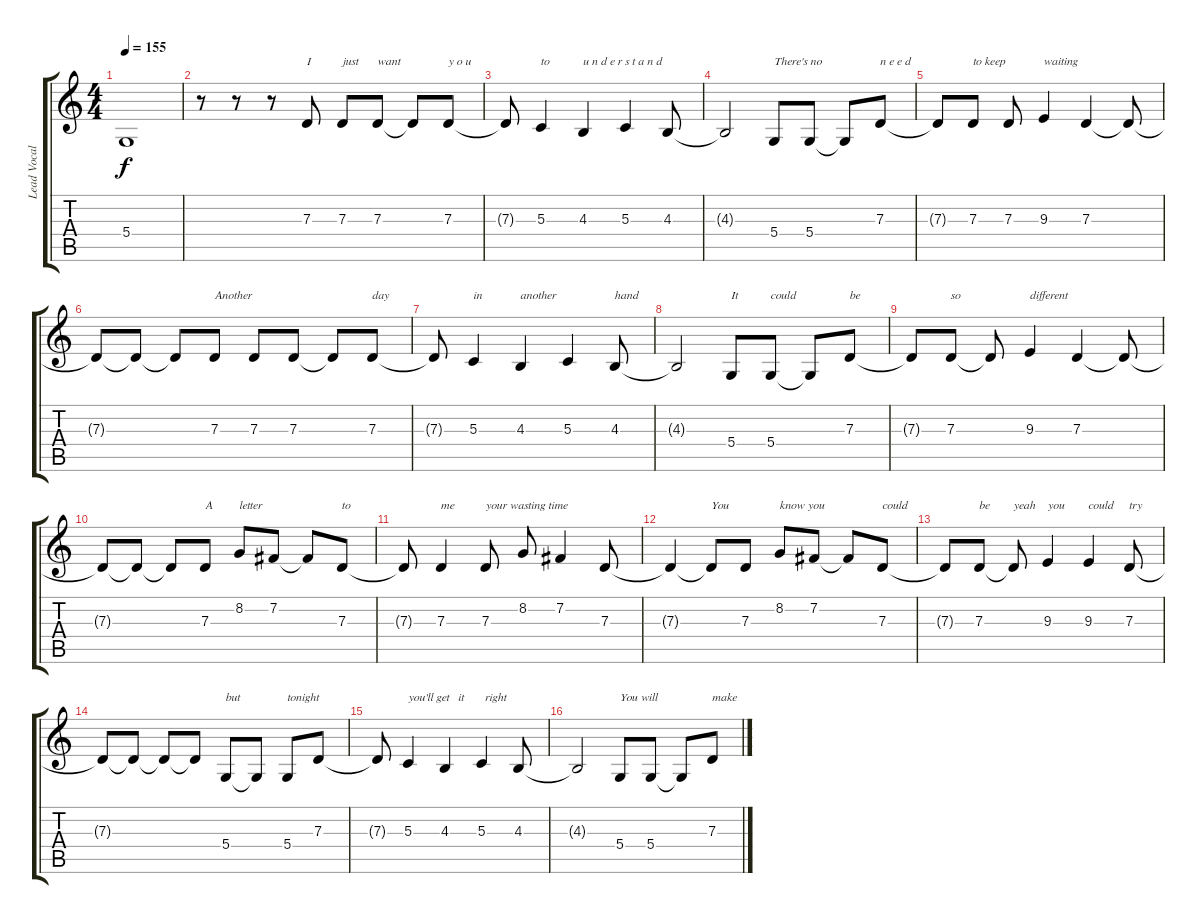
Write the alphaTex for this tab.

\track ("Lead Vocal" "Lead Vocal") {instrument oboe}
\staff {score tabs}
\tuning (E4 B3 G3 D3 A2 E2) {hide}
\ts (4 4)
\tempo 155
\clef g2
\ks c
5.4{t}.1{dy f} |
r.8 r.8 r.8 7.3.8{txt "I"} 7.3.8{txt "just"} 7.3.8{txt "want"} 7.3{t}.8 7.3.8{txt "y o u"} |
7.3{t}.8 5.3.4{txt "to"} 4.3.4{txt "u n d e r s t a n d"} 5.3.4 4.3.8 |
4.3{t}.2 5.4.8{txt "There's no"} 5.4.8 5.4{t}.8 7.3.8{txt "n e e d"} |
7.3{t}.8 7.3.8{txt "to keep"} 7.3.8 9.3.4{txt "waiting"} 7.3.4 7.3{t}.8 |
7.3{t}.8 7.3{t}.8 7.3{t}.8 7.3.8{txt "Another"} 7.3.8 7.3.8 7.3{t}.8 7.3.8{txt "day"} |
7.3{t}.8 5.3.4{txt "in"} 4.3.4{txt "another"} 5.3.4 4.3.8{txt "hand"} |
4.3{t}.2 5.4.8{txt "It"} 5.4.8{txt "could"} 5.4{t}.8 7.3.8{txt "be"} |
7.3{t}.8 7.3.8{txt "so"} 7.3{t}.8 9.3.4{txt "different"} 7.3.4 7.3{t}.8 |
7.3{t}.8 7.3{t}.8 7.3{t}.8 7.3.8{txt "A"} 8.2.8{txt "letter"} 7.2.8 7.2{t}.8 7.3.8{txt "to"} |
7.3{t}.8 7.3.4{txt "me"} 7.3.8{txt "your wasting time"} 8.2.8 7.2.4 7.3.8 |
7.3{t}.4 7.3{t}.8{txt "You"} 7.3.8 8.2.8{txt "know you"} 7.2.8 7.2{t}.8 7.3.8{txt "could"} |
7.3{t}.8 7.3.8{txt "be"} 7.3{t}.8{txt "yeah"} 9.3.4{txt "you"} 9.3.4{txt "could"} 7.3.8{txt "try"} |
7.3{t}.8 7.3{t}.8 7.3{t}.8 7.3{t}.8 5.4.8{txt "but"} 5.4{t}.8 5.4.8{txt "tonight"} 7.3.8 |
7.3{t}.8 5.3.4{txt "you'll get   it       right"} 4.3.4 5.3.4 4.3.8 |
4.3{t}.2 5.4.8{txt "You will"} 5.4.8 5.4{t}.8 7.3.8{txt "make"}
